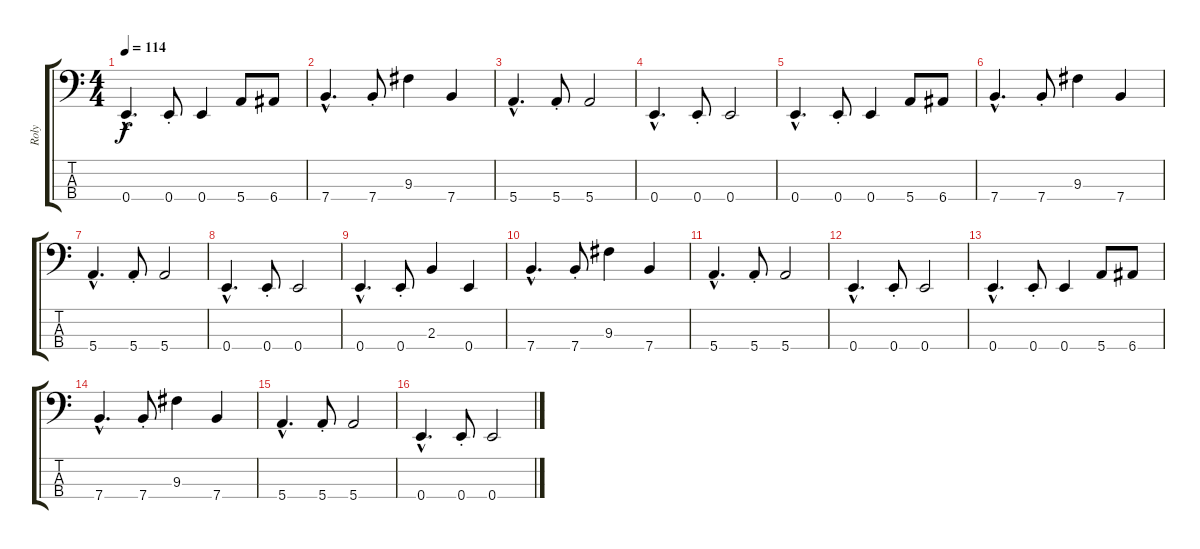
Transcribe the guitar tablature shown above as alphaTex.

\track ("Roly" "Roly") {instrument electricbassfinger}
\staff {score tabs}
\tuning (G2 D2 A1 E1) {hide}
\ts (4 4)
\tempo 114
\clef f4
\ks c
0.4{hac}.4{d dy f} 0.4{st}.8 0.4.4 5.4.8 6.4.8 |
7.4{hac}.4{d} 7.4{st}.8 9.3.4 7.4.4 |
5.4{hac}.4{d} 5.4{st}.8 5.4.2 |
0.4{hac}.4{d} 0.4{st}.8 0.4.2 |
0.4{hac}.4{d} 0.4{st}.8 0.4.4 5.4.8 6.4.8 |
7.4{hac}.4{d} 7.4{st}.8 9.3.4 7.4.4 |
5.4{hac}.4{d} 5.4{st}.8 5.4.2 |
0.4{hac}.4{d} 0.4{st}.8 0.4.2 |
0.4{hac}.4{d} 0.4{st}.8 2.3.4 0.4.4 |
7.4{hac}.4{d} 7.4{st}.8 9.3.4 7.4.4 |
5.4{hac}.4{d} 5.4{st}.8 5.4.2 |
0.4{hac}.4{d} 0.4{st}.8 0.4.2 |
0.4{hac}.4{d} 0.4{st}.8 0.4.4 5.4.8 6.4.8 |
7.4{hac}.4{d} 7.4{st}.8 9.3.4 7.4.4 |
5.4{hac}.4{d} 5.4{st}.8 5.4.2 |
0.4{hac}.4{d} 0.4{st}.8 0.4.2
